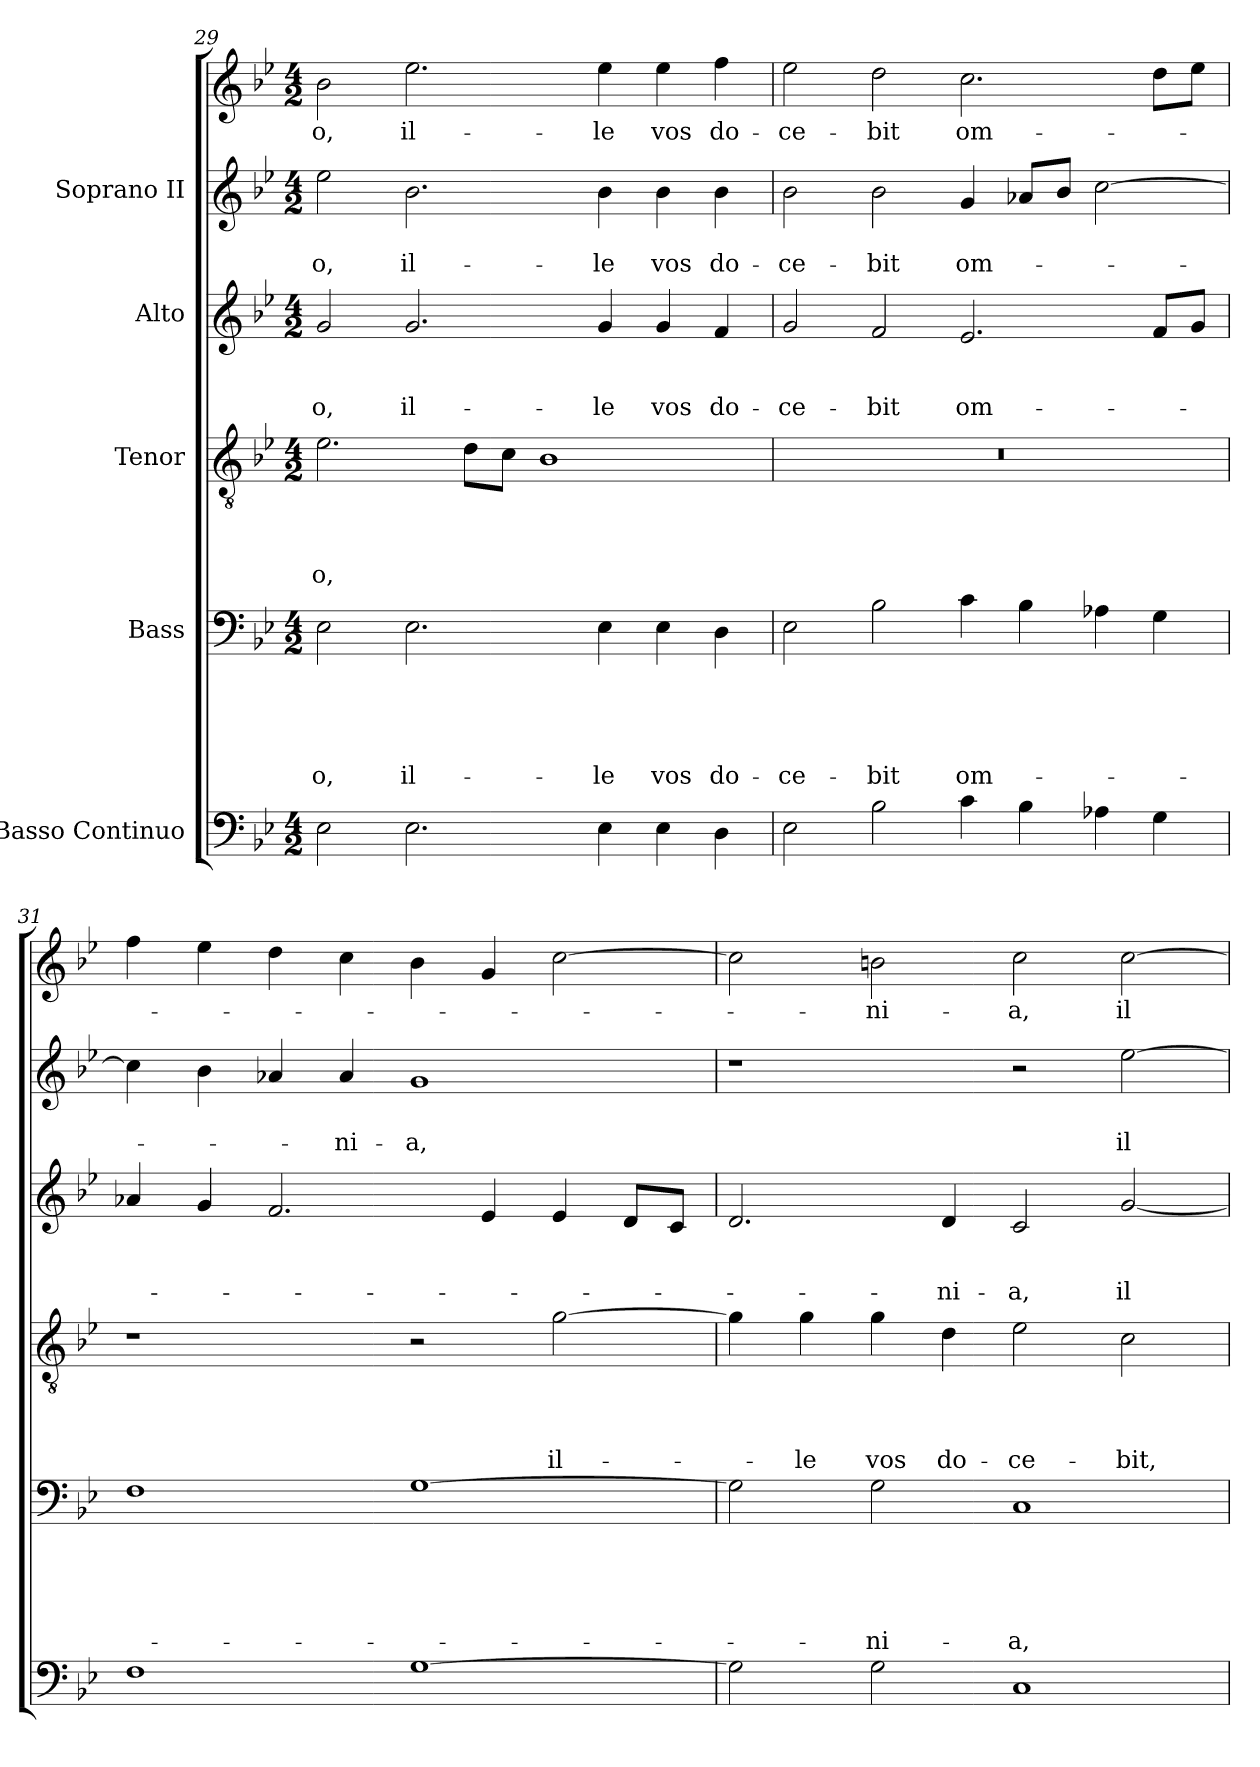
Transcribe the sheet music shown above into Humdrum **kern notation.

**kern	**kern	**text	**text	**text	**text	**text	**kern	**text	**text	**text	**text	**kern	**text	**text	**text	**kern	**text	**text	**kern	**text
*part6	*part5	*part5	*part5	*part5	*part5	*part5	*part4	*part4	*part4	*part4	*part4	*part3	*part3	*part3	*part3	*part2	*part2	*part2	*part1	*part1
*staff6	*staff5	*staff5	*staff5	*staff5	*staff5	*staff5	*staff4	*staff4	*staff4	*staff4	*staff4	*staff3	*staff3	*staff3	*staff3	*staff2	*staff2	*staff2	*staff1	*staff1
*I"Basso Continuo	*I"Bass	*	*	*	*	*	*I"Tenor	*	*	*	*	*I"Alto	*	*	*	*I"Soprano II	*	*	*	*
!!LO:LB:g=z
*clefF4	*clefF4	*	*	*	*	*	*clefGv2	*	*	*	*	*clefG2	*	*	*	*clefG2	*	*	*clefG2	*
*k[b-e-]	*k[b-e-]	*	*	*	*	*	*k[b-e-]	*	*	*	*	*k[b-e-]	*	*	*	*k[b-e-]	*	*	*k[b-e-]	*
*B-:	*B-:	*	*	*	*	*	*B-:	*	*	*	*	*B-:	*	*	*	*B-:	*	*	*B-:	*
*M4/2	*M4/2	*	*	*	*	*	*M4/2	*	*	*	*	*M4/2	*	*	*	*M4/2	*	*	*M4/2	*
=29	=29	=29	=29	=29	=29	=29	=29	=29	=29	=29	=29	=29	=29	=29	=29	=29	=29	=29	=29	=29
!	!	!	!	!	!	!LO:LY:b	!	!	!	!	!LO:LY:b	!	!	!	!LO:LY:b	!	!	!LO:LY:b	!	!LO:LY:b
2E-\	2E-\	.	.	.	.	-o,	2.e-\	.	.	.	-o,	2g/	.	.	-o,	2ee-\	.	-o,	2b-\	-o,
!	!	!	!	!	!	!LO:LY:b	!	!	!	!	!	!	!	!	!LO:LY:b	!	!	!LO:LY:b	!	!LO:LY:b
2.E-\	2.E-\	.	.	.	.	il-	.	.	.	.	.	2.g/	.	.	il-	2.b-\	.	il-	2.ee-\	il-
.	.	.	.	.	.	.	8d\L	.	.	.	.	.	.	.	.	.	.	.	.	.
.	.	.	.	.	.	.	8c\J	.	.	.	.	.	.	.	.	.	.	.	.	.
.	.	.	.	.	.	.	1B-	.	.	.	.	.	.	.	.	.	.	.	.	.
!	!	!	!	!	!	!LO:LY:b	!	!	!	!	!	!	!	!	!LO:LY:b	!	!	!LO:LY:b	!	!LO:LY:b
4E-\	4E-\	.	.	.	.	-le	.	.	.	.	.	4g/	.	.	-le	4b-\	.	-le	4ee-\	-le
!	!	!	!	!	!	!LO:LY:b	!	!	!	!	!	!	!	!	!LO:LY:b	!	!	!LO:LY:b	!	!LO:LY:b
4E-\	4E-\	.	.	.	.	vos	.	.	.	.	.	4g/	.	.	vos	4b-\	.	vos	4ee-\	vos
!	!	!	!	!	!	!LO:LY:b	!	!	!	!	!	!	!	!	!LO:LY:b	!	!	!LO:LY:b	!	!LO:LY:b
4D\	4D\	.	.	.	.	do-	.	.	.	.	.	4f/	.	.	do-	4b-\	.	do-	4ff\	do-
=30	=30	=30	=30	=30	=30	=30	=30	=30	=30	=30	=30	=30	=30	=30	=30	=30	=30	=30	=30	=30
!	!	!	!	!	!	!LO:LY:b	!	!	!	!	!	!	!	!	!LO:LY:b	!	!	!LO:LY:b	!	!LO:LY:b
2E-\	2E-\	.	.	.	.	-ce-	0r	.	.	.	.	2g/	.	.	-ce-	2b-\	.	-ce-	2ee-\	-ce-
!	!	!	!	!	!	!LO:LY:b	!	!	!	!	!	!	!	!	!LO:LY:b	!	!	!LO:LY:b	!	!LO:LY:b
2B-\	2B-\	.	.	.	.	-bit	.	.	.	.	.	2f/	.	.	-bit	2b-\	.	-bit	2dd\	-bit
!	!	!	!	!	!	!LO:LY:b	!	!	!	!	!	!	!	!	!LO:LY:b	!	!	!LO:LY:b	!	!LO:LY:b
4c\	4c\	.	.	.	.	om-	.	.	.	.	.	2.e-/	.	.	om-	4g/	.	om-	2.cc\	om-
4B-\	4B-\	.	.	.	.	.	.	.	.	.	.	.	.	.	.	8a-X/L	.	.	.	.
.	.	.	.	.	.	.	.	.	.	.	.	.	.	.	.	8b-/J	.	.	.	.
4A-X\	4A-X\	.	.	.	.	.	.	.	.	.	.	.	.	.	.	[2cc\	.	.	.	.
4G\	4G\	.	.	.	.	.	.	.	.	.	.	8f/L	.	.	.	.	.	.	8dd\L	.
.	.	.	.	.	.	.	.	.	.	.	.	8g/J	.	.	.	.	.	.	8ee-\J	.
=31	=31	=31	=31	=31	=31	=31	=31	=31	=31	=31	=31	=31	=31	=31	=31	=31	=31	=31	=31	=31
1F	1F	.	.	.	.	.	1r	.	.	.	.	4a-X/	.	.	.	4cc\]	.	.	4ff\	.
.	.	.	.	.	.	.	.	.	.	.	.	4g/	.	.	.	4b-\	.	.	4ee-\	.
.	.	.	.	.	.	.	.	.	.	.	.	2.f/	.	.	.	4a-X/	.	.	4dd\	.
!	!	!	!	!	!	!	!	!	!	!	!	!	!	!	!	!	!	!LO:LY:b	!	!
.	.	.	.	.	.	.	.	.	.	.	.	.	.	.	.	4a-/	.	-ni-	4cc\	.
!	!	!	!	!	!	!	!	!	!	!	!	!	!	!	!	!	!	!LO:LY:b	!	!
[1G	[1G	.	.	.	.	.	2r	.	.	.	.	.	.	.	.	1g	.	-a,	4b-\	.
.	.	.	.	.	.	.	.	.	.	.	.	4e-/	.	.	.	.	.	.	4g/	.
!	!	!	!	!	!	!	!	!	!	!	!LO:LY:b	!	!	!	!	!	!	!	!	!
.	.	.	.	.	.	.	[2g\	.	.	.	il-	4e-/	.	.	.	.	.	.	[2cc\	.
.	.	.	.	.	.	.	.	.	.	.	.	8d/L	.	.	.	.	.	.	.	.
.	.	.	.	.	.	.	.	.	.	.	.	8c/J	.	.	.	.	.	.	.	.
=32	=32	=32	=32	=32	=32	=32	=32	=32	=32	=32	=32	=32	=32	=32	=32	=32	=32	=32	=32	=32
2G\]	2G\]	.	.	.	.	.	4g\]	.	.	.	.	2.d/	.	.	.	1r	.	.	2cc\]	.
!	!	!	!	!	!	!	!	!	!	!	!LO:LY:b	!	!	!	!	!	!	!	!	!
.	.	.	.	.	.	.	4g\	.	.	.	-le	.	.	.	.	.	.	.	.	.
!	!	!	!	!	!	!LO:LY:b	!	!	!	!	!LO:LY:b	!	!	!	!	!	!	!	!	!LO:LY:b
2G\	2G\	.	.	.	.	-ni-	4g\	.	.	.	vos	.	.	.	.	.	.	.	2bn\	-ni-
!	!	!	!	!	!	!	!	!	!	!	!LO:LY:b	!	!	!	!LO:LY:b	!	!	!	!	!
.	.	.	.	.	.	.	4d\	.	.	.	do-	4d/	.	.	-ni-	.	.	.	.	.
!	!	!	!	!	!	!LO:LY:b	!	!	!	!	!LO:LY:b	!	!	!	!LO:LY:b	!	!	!	!	!LO:LY:b
1C	1C	.	.	.	.	-a,	2e-\	.	.	.	-ce-	2c/	.	.	-a,	2r	.	.	2cc\	-a,
!	!	!	!	!	!	!	!	!	!	!	!LO:LY:b	!	!	!	!LO:LY:b	!	!	!LO:LY:b	!	!LO:LY:b
.	.	.	.	.	.	.	2c\	.	.	.	-bit,	[2g/	.	.	il-	[2ee-\	.	il-	[2cc\	il-
=	=	=	=	=	=	=	=	=	=	=	=	=	=	=	=	=	=	=	=	=
*-	*-	*-	*-	*-	*-	*-	*-	*-	*-	*-	*-	*-	*-	*-	*-	*-	*-	*-	*-	*-
